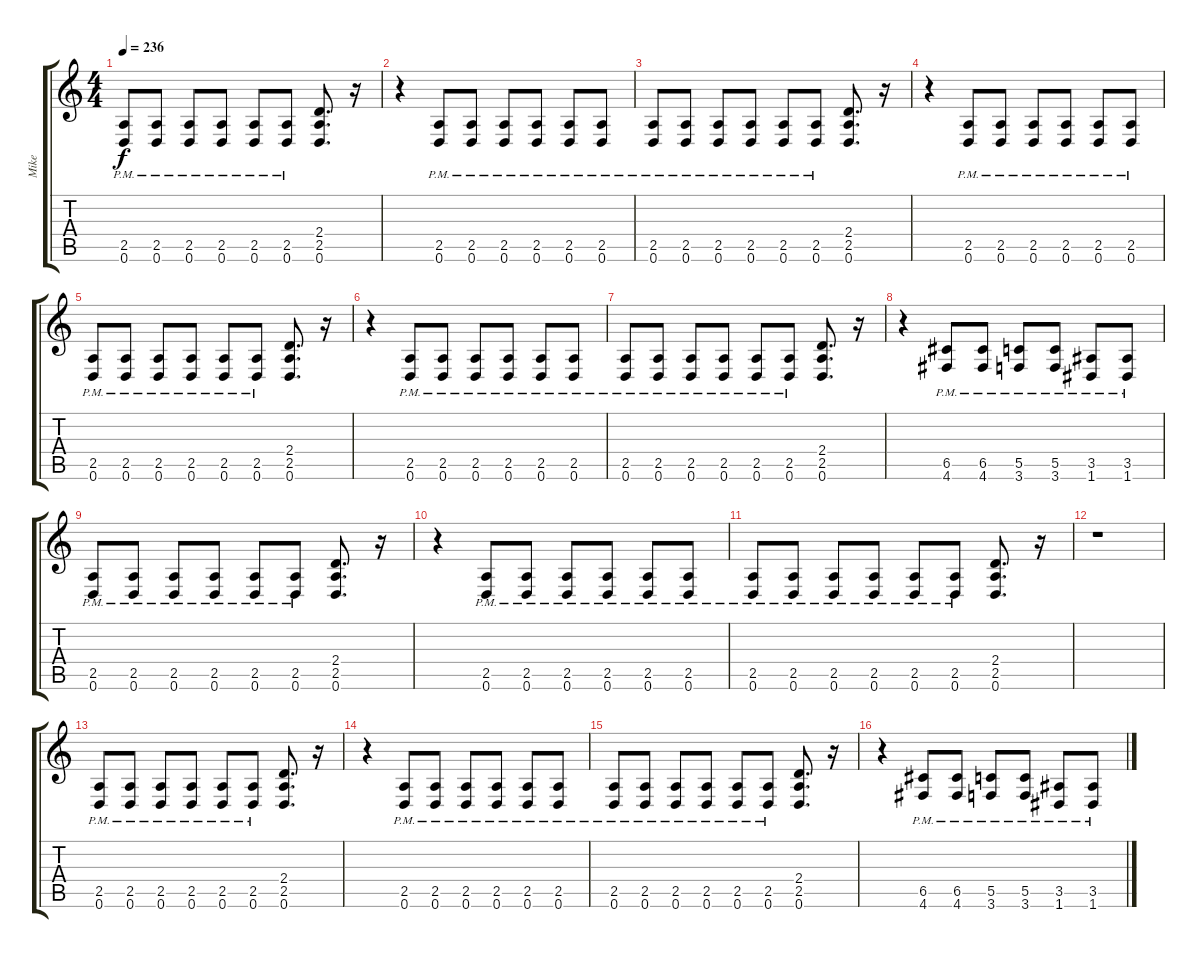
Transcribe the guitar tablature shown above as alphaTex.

\track ("Mike" "Mike") {instrument distortionguitar}
\staff {score tabs}
\tuning (D4 A3 F3 C3 G2 D2) {hide}
\ts (4 4)
\tempo 236
\clef g2
\ks c
(2.5{pm} 0.6{pm}).8{dy f} (2.5{pm} 0.6{pm}).8 (2.5{pm} 0.6{pm}).8 (2.5{pm} 0.6{pm}).8 (2.5{pm} 0.6{pm}).8 (2.5{pm} 0.6{pm}).8 (2.4 2.5 0.6).8{d} r.16 |
r.4 (2.5{pm} 0.6{pm}).8 (2.5{pm} 0.6{pm}).8 (2.5{pm} 0.6{pm}).8 (2.5{pm} 0.6{pm}).8 (2.5{pm} 0.6{pm}).8 (2.5{pm} 0.6{pm}).8 |
(2.5{pm} 0.6{pm}).8 (2.5{pm} 0.6{pm}).8 (2.5{pm} 0.6{pm}).8 (2.5{pm} 0.6{pm}).8 (2.5{pm} 0.6{pm}).8 (2.5{pm} 0.6{pm}).8 (2.4 2.5 0.6).8{d} r.16 |
r.4 (2.5{pm} 0.6{pm}).8 (2.5{pm} 0.6{pm}).8 (2.5{pm} 0.6{pm}).8 (2.5{pm} 0.6{pm}).8 (2.5{pm} 0.6{pm}).8 (2.5{pm} 0.6{pm}).8 |
(2.5{pm} 0.6{pm}).8 (2.5{pm} 0.6{pm}).8 (2.5{pm} 0.6{pm}).8 (2.5{pm} 0.6{pm}).8 (2.5{pm} 0.6{pm}).8 (2.5{pm} 0.6{pm}).8 (2.4 2.5 0.6).8{d} r.16 |
r.4 (2.5{pm} 0.6{pm}).8 (2.5{pm} 0.6{pm}).8 (2.5{pm} 0.6{pm}).8 (2.5{pm} 0.6{pm}).8 (2.5{pm} 0.6{pm}).8 (2.5{pm} 0.6{pm}).8 |
(2.5{pm} 0.6{pm}).8 (2.5{pm} 0.6{pm}).8 (2.5{pm} 0.6{pm}).8 (2.5{pm} 0.6{pm}).8 (2.5{pm} 0.6{pm}).8 (2.5{pm} 0.6{pm}).8 (2.4 2.5 0.6).8{d} r.16 |
r.4 (6.5{pm} 4.6{pm}).8 (6.5{pm} 4.6{pm}).8 (5.5{pm} 3.6{pm}).8 (5.5{pm} 3.6{pm}).8 (3.5{pm} 1.6{pm}).8 (3.5{pm} 1.6{pm}).8 |
(2.5{pm} 0.6{pm}).8{instrument distortionguitar} (2.5{pm} 0.6{pm}).8 (2.5{pm} 0.6{pm}).8 (2.5{pm} 0.6{pm}).8 (2.5{pm} 0.6{pm}).8 (2.5{pm} 0.6{pm}).8 (2.4 2.5 0.6).8{d} r.16 |
r.4 (2.5{pm} 0.6{pm}).8 (2.5{pm} 0.6{pm}).8 (2.5{pm} 0.6{pm}).8 (2.5{pm} 0.6{pm}).8 (2.5{pm} 0.6{pm}).8 (2.5{pm} 0.6{pm}).8 |
(2.5{pm} 0.6{pm}).8 (2.5{pm} 0.6{pm}).8 (2.5{pm} 0.6{pm}).8 (2.5{pm} 0.6{pm}).8 (2.5{pm} 0.6{pm}).8 (2.5{pm} 0.6{pm}).8 (2.4 2.5 0.6).8{d} r.16 |
r.1 |
(2.5{pm} 0.6{pm}).8 (2.5{pm} 0.6{pm}).8 (2.5{pm} 0.6{pm}).8 (2.5{pm} 0.6{pm}).8 (2.5{pm} 0.6{pm}).8 (2.5{pm} 0.6{pm}).8 (2.4 2.5 0.6).8{d} r.16 |
r.4 (2.5{pm} 0.6{pm}).8 (2.5{pm} 0.6{pm}).8 (2.5{pm} 0.6{pm}).8 (2.5{pm} 0.6{pm}).8 (2.5{pm} 0.6{pm}).8 (2.5{pm} 0.6{pm}).8 |
(2.5{pm} 0.6{pm}).8 (2.5{pm} 0.6{pm}).8 (2.5{pm} 0.6{pm}).8 (2.5{pm} 0.6{pm}).8 (2.5{pm} 0.6{pm}).8 (2.5{pm} 0.6{pm}).8 (2.4 2.5 0.6).8{d} r.16 |
r.4 (6.5{pm} 4.6{pm}).8 (6.5{pm} 4.6{pm}).8 (5.5{pm} 3.6{pm}).8 (5.5{pm} 3.6{pm}).8 (3.5{pm} 1.6{pm}).8 (3.5{pm} 1.6{pm}).8
